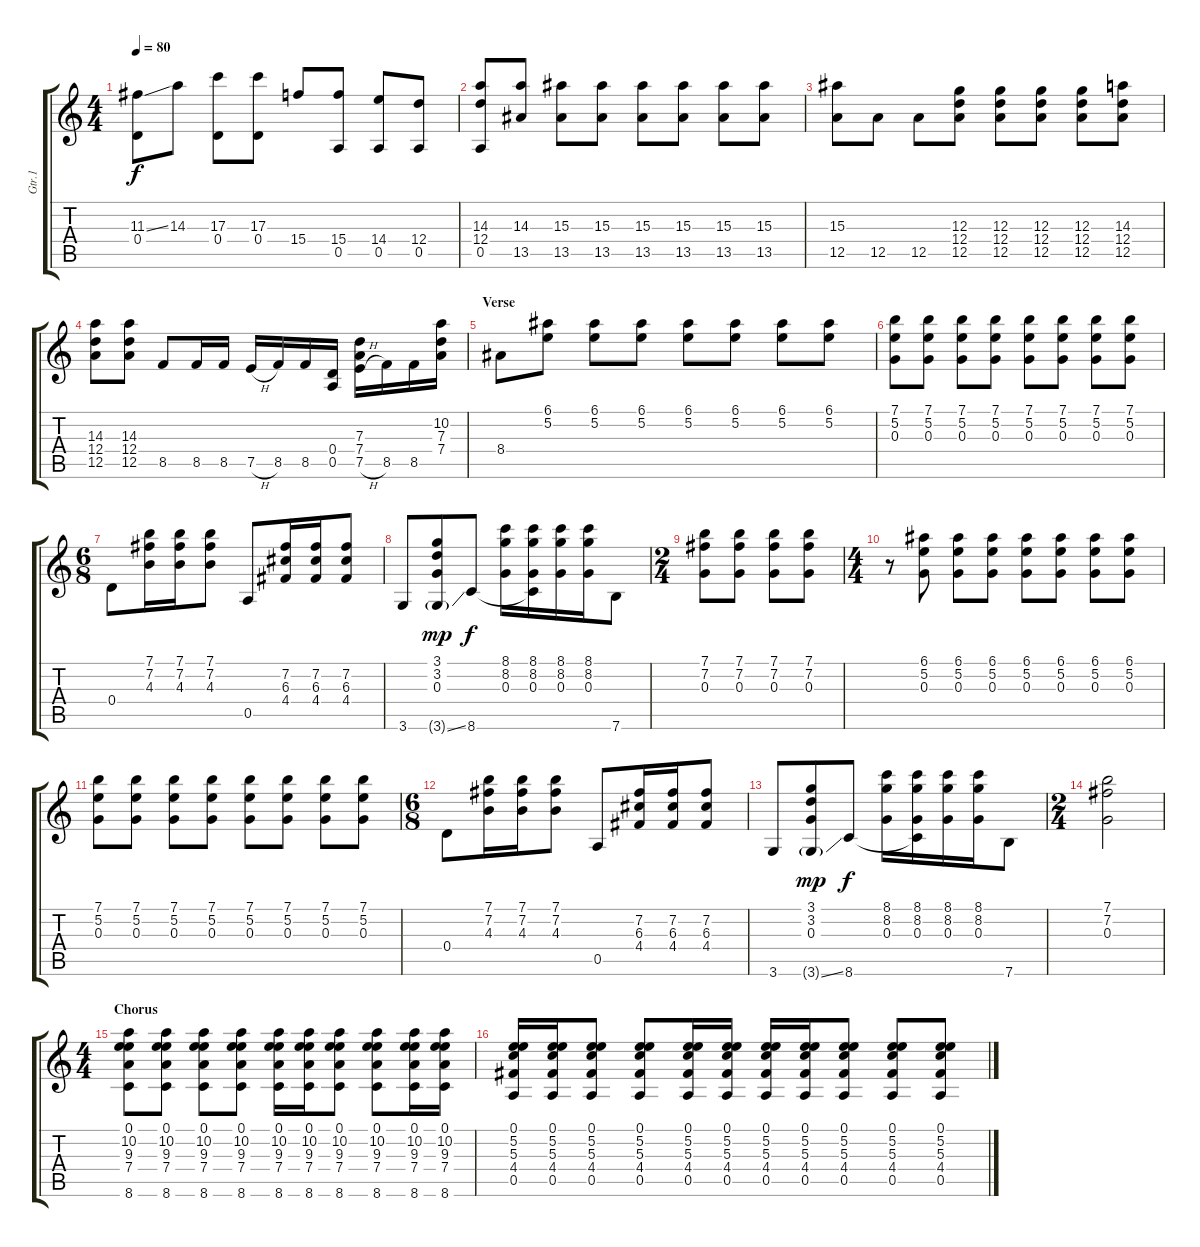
\track ("Gtr.1" "Gtr.1") {instrument electricguitarjazz}
\staff {score tabs}
\tuning (E4 B3 G3 D3 A2 E2) {hide}
\ts (4 4)
\tempo 80
\clef g2
\ks c
(11.3{ss} 0.4).8{dy f instrument electricguitarjazz} 14.3.8 (17.3 0.4).8 (17.3 0.4).8 15.4.8 (15.4 0.5).8 (14.4 0.5).8 (12.4 0.5).8 |
(14.3 12.4 0.5).8 (14.3 13.5).8 (15.3 13.5).8 (15.3 13.5).8 (15.3 13.5).8 (15.3 13.5).8 (15.3 13.5).8 (15.3 13.5).8 |
(15.3 12.5).8 12.5.8 12.5.8 (12.3 12.4 12.5).8 (12.3 12.4 12.5).8 (12.3 12.4 12.5).8 (12.3 12.4 12.5).8 (14.3 12.4 12.5).8 |
(14.3 12.4 12.5).8 (14.3 12.4 12.5).8 8.5.8 8.5.16 8.5.16 7.5{h}.16 8.5.16 8.5.16 (0.4 0.5).16 (7.3 7.4 7.5{h}).16 8.5.16 8.5.16 (10.2 7.3 7.4).16 |
\section ("" "Verse")
8.4.8 (6.1 5.2).8 (6.1 5.2).8 (6.1 5.2).8 (6.1 5.2).8 (6.1 5.2).8 (6.1 5.2).8 (6.1 5.2).8 |
(7.1 5.2 0.3).8 (7.1 5.2 0.3).8 (7.1 5.2 0.3).8 (7.1 5.2 0.3).8 (7.1 5.2 0.3).8 (7.1 5.2 0.3).8 (7.1 5.2 0.3).8 (7.1 5.2 0.3).8 |
\ts (6 8)
0.4.8 (7.1 7.2 4.3).16 (7.1 7.2 4.3).16 (7.1 7.2 4.3).8 0.5.8 (7.2 6.3 4.4).16 (7.2 6.3 4.4).16 (7.2 6.3 4.4).8 |
3.6.8 (3.1 3.2 0.3 3.6{ss g}).8{dy mp} 8.6.8{dy f} (8.1 8.2 0.3).16 (8.1 8.2 0.3 8.6{t}).16 (8.1 8.2 0.3).16 (8.1 8.2 0.3).16 7.6.8 |
\ts (2 4)
(7.1 7.2 0.3).8 (7.1 7.2 0.3).8 (7.1 7.2 0.3).8 (7.1 7.2 0.3).8 |
\ts (4 4)
r.8 (6.1 5.2 0.3).8 (6.1 5.2 0.3).8 (6.1 5.2 0.3).8 (6.1 5.2 0.3).8 (6.1 5.2 0.3).8 (6.1 5.2 0.3).8 (6.1 5.2 0.3).8 |
(7.1 5.2 0.3).8 (7.1 5.2 0.3).8 (7.1 5.2 0.3).8 (7.1 5.2 0.3).8 (7.1 5.2 0.3).8 (7.1 5.2 0.3).8 (7.1 5.2 0.3).8 (7.1 5.2 0.3).8 |
\ts (6 8)
0.4.8 (7.1 7.2 4.3).16 (7.1 7.2 4.3).16 (7.1 7.2 4.3).8 0.5.8 (7.2 6.3 4.4).16 (7.2 6.3 4.4).16 (7.2 6.3 4.4).8 |
3.6.8 (3.1 3.2 0.3 3.6{ss g}).8{dy mp} 8.6.8{dy f} (8.1 8.2 0.3).16 (8.1 8.2 0.3 8.6{t}).16 (8.1 8.2 0.3).16 (8.1 8.2 0.3).16 7.6.8 |
\ts (2 4)
(7.1 7.2 0.3).2 |
\ts (4 4)
\section ("" "Chorus")
(0.1 10.2 9.3 7.4 8.6).8 (0.1 10.2 9.3 7.4 8.6).8 (0.1 10.2 9.3 7.4 8.6).8 (0.1 10.2 9.3 7.4 8.6).8 (0.1 10.2 9.3 7.4 8.6).16 (0.1 10.2 9.3 7.4 8.6).16 (0.1 10.2 9.3 7.4 8.6).8 (0.1 10.2 9.3 7.4 8.6).8 (0.1 10.2 9.3 7.4 8.6).16 (0.1 10.2 9.3 7.4 8.6).16 |
(0.1 5.2 5.3 4.4 0.5).16 (0.1 5.2 5.3 4.4 0.5).16 (0.1 5.2 5.3 4.4 0.5).8 (0.1 5.2 5.3 4.4 0.5).8 (0.1 5.2 5.3 4.4 0.5).16 (0.1 5.2 5.3 4.4 0.5).16 (0.1 5.2 5.3 4.4 0.5).16 (0.1 5.2 5.3 4.4 0.5).16 (0.1 5.2 5.3 4.4 0.5).8 (0.1 5.2 5.3 4.4 0.5).8 (0.1 5.2 5.3 4.4 0.5).8
